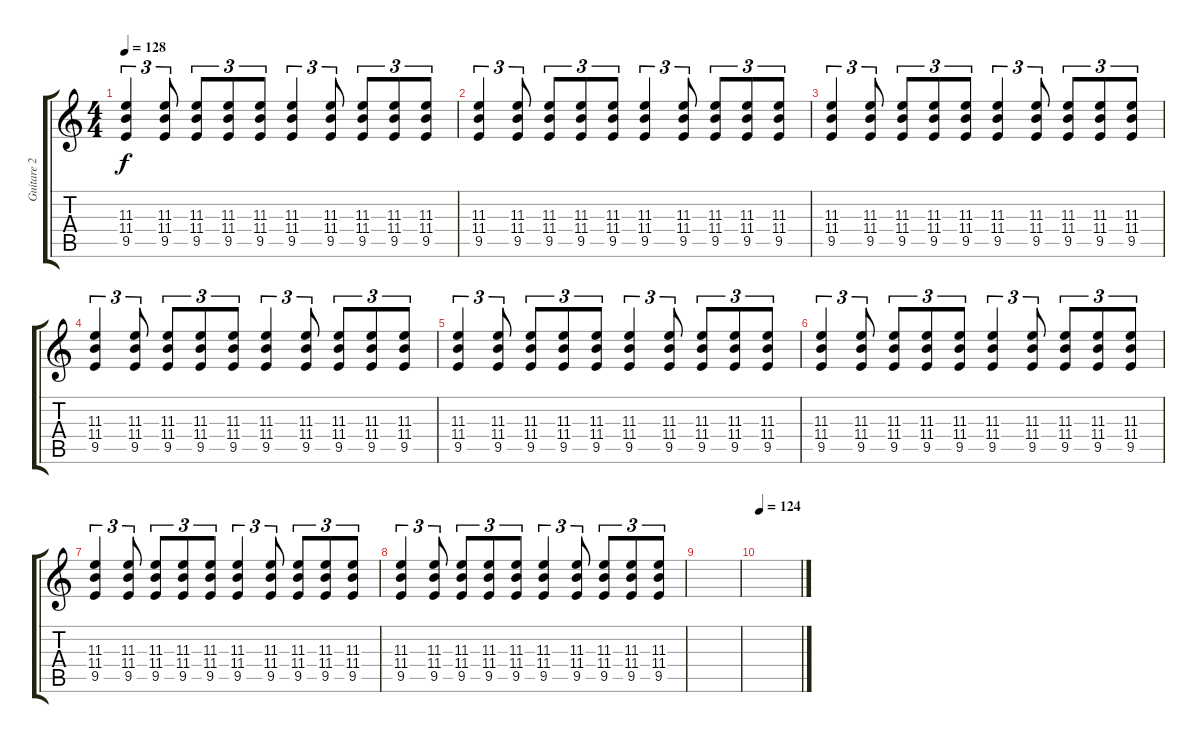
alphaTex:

\track ("Guitare 2" "Guitare 2") {instrument overdrivenguitar}
\staff {score tabs}
\tuning (D4 A3 F3 C3 G2 D2) {hide}
\ts (4 4)
\tempo 128
\clef g2
\ks c
(11.3 11.4 9.5).4{tu (3 2) dy f} (11.3 11.4 9.5).8{tu (3 2)} (11.3 11.4 9.5).8{tu (3 2)} (11.3 11.4 9.5).8{tu (3 2)} (11.3 11.4 9.5).8{tu (3 2)} (11.3 11.4 9.5).4{tu (3 2)} (11.3 11.4 9.5).8{tu (3 2)} (11.3 11.4 9.5).8{tu (3 2)} (11.3 11.4 9.5).8{tu (3 2)} (11.3 11.4 9.5).8{tu (3 2)} |
(11.3 11.4 9.5).4{tu (3 2)} (11.3 11.4 9.5).8{tu (3 2)} (11.3 11.4 9.5).8{tu (3 2)} (11.3 11.4 9.5).8{tu (3 2)} (11.3 11.4 9.5).8{tu (3 2)} (11.3 11.4 9.5).4{tu (3 2)} (11.3 11.4 9.5).8{tu (3 2)} (11.3 11.4 9.5).8{tu (3 2)} (11.3 11.4 9.5).8{tu (3 2)} (11.3 11.4 9.5).8{tu (3 2)} |
(11.3 11.4 9.5).4{tu (3 2)} (11.3 11.4 9.5).8{tu (3 2)} (11.3 11.4 9.5).8{tu (3 2)} (11.3 11.4 9.5).8{tu (3 2)} (11.3 11.4 9.5).8{tu (3 2)} (11.3 11.4 9.5).4{tu (3 2)} (11.3 11.4 9.5).8{tu (3 2)} (11.3 11.4 9.5).8{tu (3 2)} (11.3 11.4 9.5).8{tu (3 2)} (11.3 11.4 9.5).8{tu (3 2)} |
(11.3 11.4 9.5).4{tu (3 2)} (11.3 11.4 9.5).8{tu (3 2)} (11.3 11.4 9.5).8{tu (3 2)} (11.3 11.4 9.5).8{tu (3 2)} (11.3 11.4 9.5).8{tu (3 2)} (11.3 11.4 9.5).4{tu (3 2)} (11.3 11.4 9.5).8{tu (3 2)} (11.3 11.4 9.5).8{tu (3 2)} (11.3 11.4 9.5).8{tu (3 2)} (11.3 11.4 9.5).8{tu (3 2)} |
(11.3 11.4 9.5).4{tu (3 2)} (11.3 11.4 9.5).8{tu (3 2)} (11.3 11.4 9.5).8{tu (3 2)} (11.3 11.4 9.5).8{tu (3 2)} (11.3 11.4 9.5).8{tu (3 2)} (11.3 11.4 9.5).4{tu (3 2)} (11.3 11.4 9.5).8{tu (3 2)} (11.3 11.4 9.5).8{tu (3 2)} (11.3 11.4 9.5).8{tu (3 2)} (11.3 11.4 9.5).8{tu (3 2)} |
(11.3 11.4 9.5).4{tu (3 2)} (11.3 11.4 9.5).8{tu (3 2)} (11.3 11.4 9.5).8{tu (3 2)} (11.3 11.4 9.5).8{tu (3 2)} (11.3 11.4 9.5).8{tu (3 2)} (11.3 11.4 9.5).4{tu (3 2)} (11.3 11.4 9.5).8{tu (3 2)} (11.3 11.4 9.5).8{tu (3 2)} (11.3 11.4 9.5).8{tu (3 2)} (11.3 11.4 9.5).8{tu (3 2)} |
(11.3 11.4 9.5).4{tu (3 2)} (11.3 11.4 9.5).8{tu (3 2)} (11.3 11.4 9.5).8{tu (3 2)} (11.3 11.4 9.5).8{tu (3 2)} (11.3 11.4 9.5).8{tu (3 2)} (11.3 11.4 9.5).4{tu (3 2)} (11.3 11.4 9.5).8{tu (3 2)} (11.3 11.4 9.5).8{tu (3 2)} (11.3 11.4 9.5).8{tu (3 2)} (11.3 11.4 9.5).8{tu (3 2)} |
(11.3 11.4 9.5).4{tu (3 2)} (11.3 11.4 9.5).8{tu (3 2)} (11.3 11.4 9.5).8{tu (3 2)} (11.3 11.4 9.5).8{tu (3 2)} (11.3 11.4 9.5).8{tu (3 2)} (11.3 11.4 9.5).4{tu (3 2)} (11.3 11.4 9.5).8{tu (3 2)} (11.3 11.4 9.5).8{tu (3 2)} (11.3 11.4 9.5).8{tu (3 2)} (11.3 11.4 9.5).8{tu (3 2)} |
|
\tempo 124
